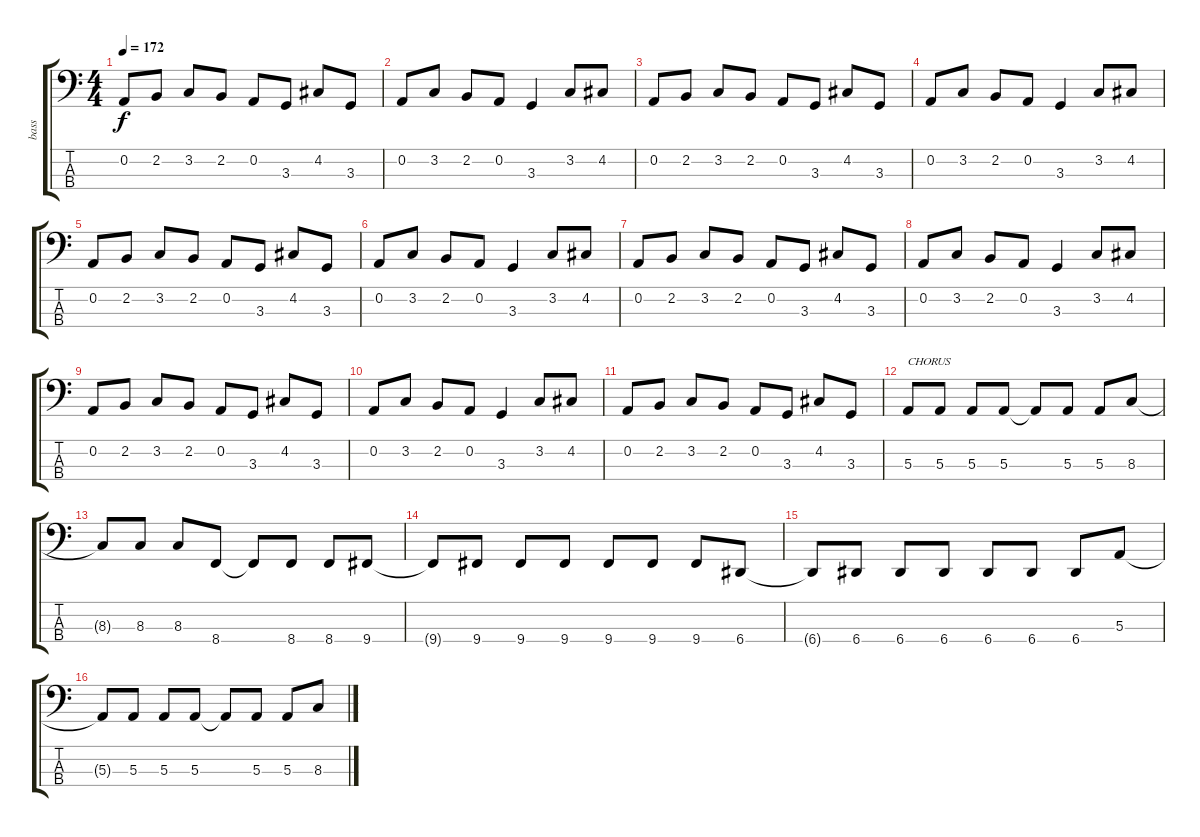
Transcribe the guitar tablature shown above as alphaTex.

\track ("bass" "bass") {instrument slapbass2}
\staff {score tabs}
\tuning (D2 A1 E1 A0) {hide}
\ts (4 4)
\tempo 172
\clef f4
\ks c
0.2.8{dy f} 2.2.8 3.2.8 2.2.8 0.2.8 3.3.8 4.2.8 3.3.8 |
0.2.8 3.2.8 2.2.8 0.2.8 3.3.4 3.2.8 4.2.8 |
0.2.8 2.2.8 3.2.8 2.2.8 0.2.8 3.3.8 4.2.8 3.3.8 |
0.2.8 3.2.8 2.2.8 0.2.8 3.3.4 3.2.8 4.2.8 |
0.2.8 2.2.8 3.2.8 2.2.8 0.2.8 3.3.8 4.2.8 3.3.8 |
0.2.8 3.2.8 2.2.8 0.2.8 3.3.4 3.2.8 4.2.8 |
0.2.8 2.2.8 3.2.8 2.2.8 0.2.8 3.3.8 4.2.8 3.3.8 |
0.2.8 3.2.8 2.2.8 0.2.8 3.3.4 3.2.8 4.2.8 |
0.2.8 2.2.8 3.2.8 2.2.8 0.2.8 3.3.8 4.2.8 3.3.8 |
0.2.8 3.2.8 2.2.8 0.2.8 3.3.4 3.2.8 4.2.8 |
0.2.8 2.2.8 3.2.8 2.2.8 0.2.8 3.3.8 4.2.8 3.3.8 |
5.3.8{txt "CHORUS"} 5.3.8 5.3.8 5.3.8 5.3{t}.8 5.3.8 5.3.8 8.3.8 |
8.3{t}.8 8.3.8 8.3.8 8.4.8 8.4{t}.8 8.4.8 8.4.8 9.4.8 |
9.4{t}.8 9.4.8 9.4.8 9.4.8 9.4.8 9.4.8 9.4.8 6.4.8 |
6.4{t}.8 6.4.8 6.4.8 6.4.8 6.4.8 6.4.8 6.4.8 5.3.8 |
5.3{t}.8 5.3.8 5.3.8 5.3.8 5.3{t}.8 5.3.8 5.3.8 8.3.8
